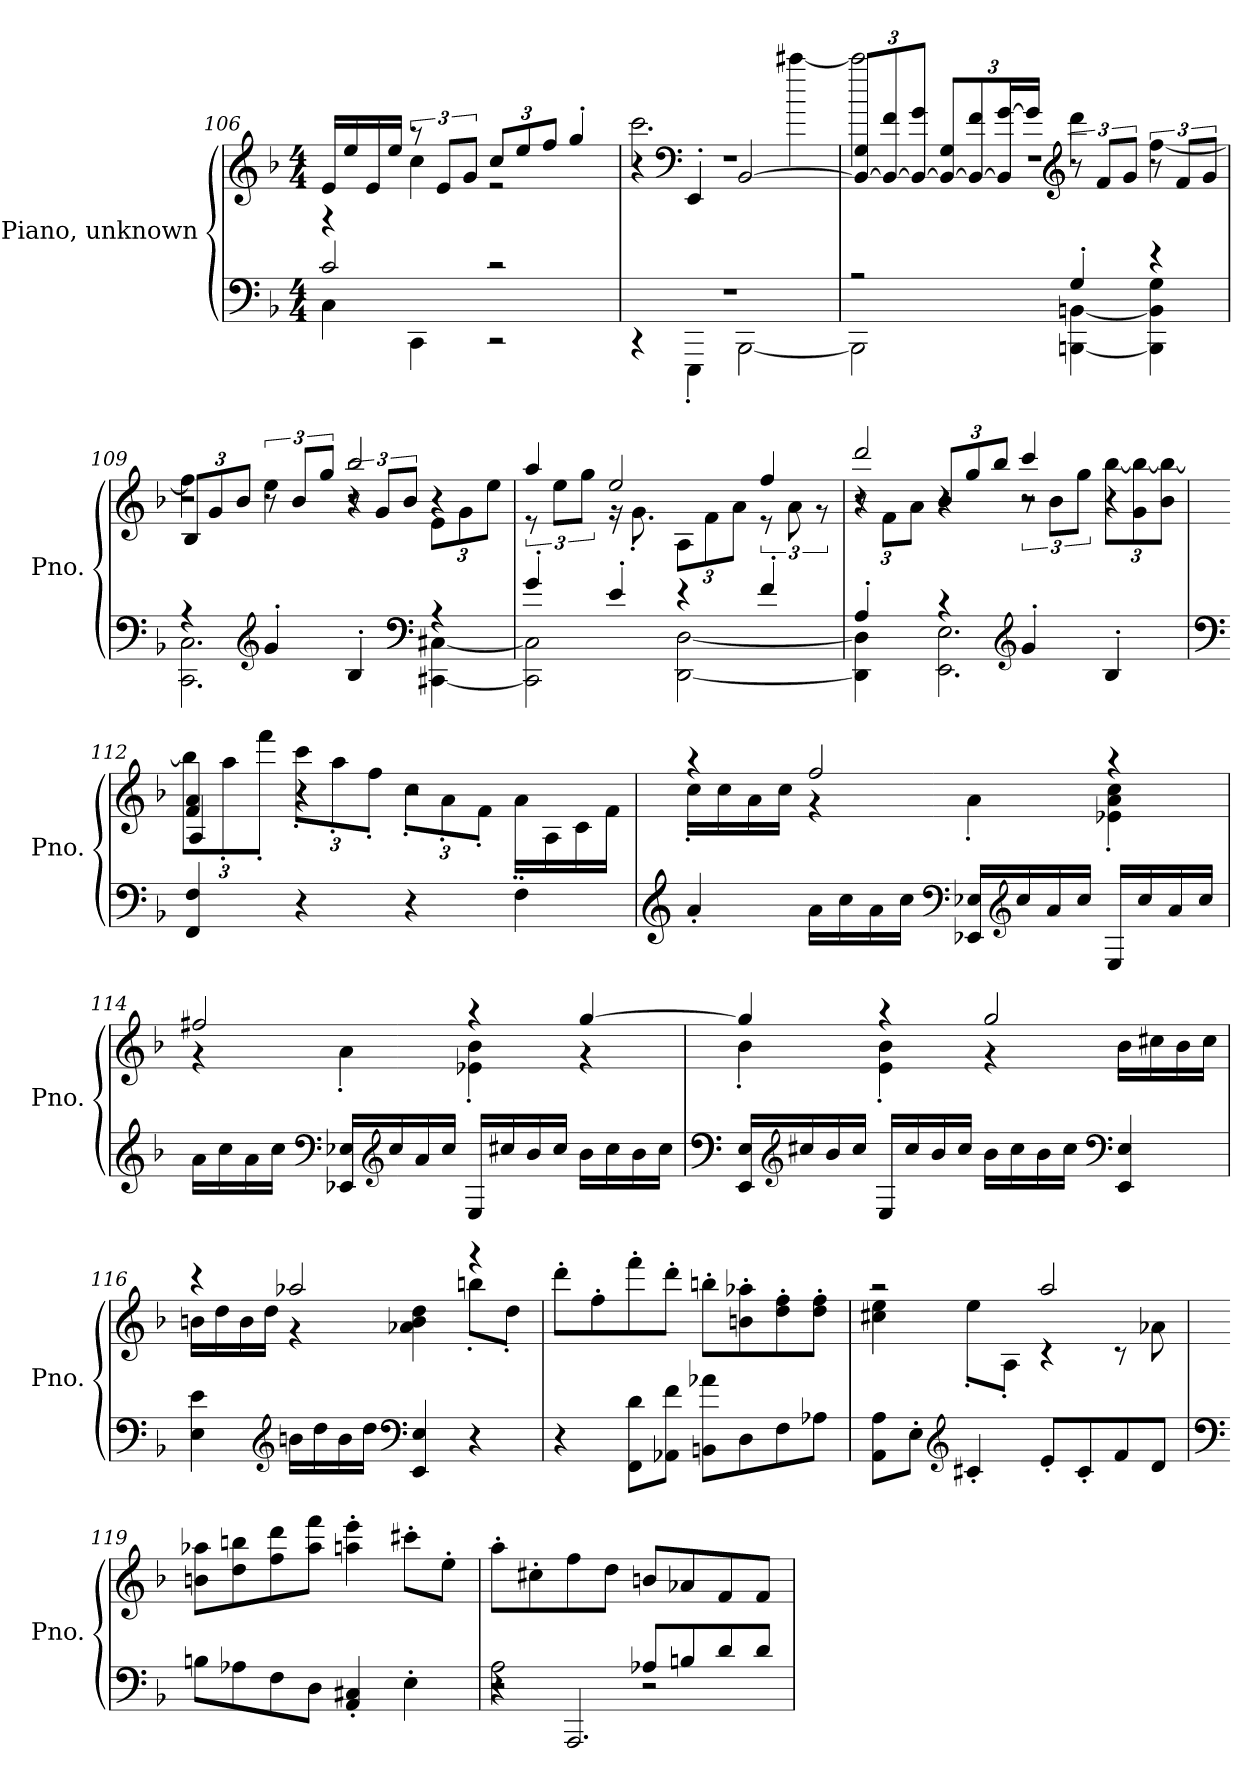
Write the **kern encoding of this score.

**kern	**kern
*part1	*part1
*staff2	*staff1
*I"Piano, unknown	*
*I'Pno.	*
*clefF4	*clefG2
*k[b-]	*k[b-]
*M4/4	*M4/4
=106	=106
*^	*^
2c/	4C\	16e/LL	4r
.	.	16ee/	.
.	.	16e/	.
.	.	16ee/JJ	.
.	4CC\	12r	4cc\
.	.	12e/L	.
.	.	12g/J	.
*	*	*Xbrackettup	*
2r	2r	12cc/L	2r
.	.	12ee/	.
.	.	12ff/J	.
.	.	4gg'/	.
=107	=107	=107	=107
*	*	*	*^
1r	4r	1r	2.ccc\	4r
*	*	*clefF4	*	*
.	4EEE'\	.	.	4EE'/
.	[2BBB-\	.	.	[2BB-/
.	.	.	[4ccc#X\	.
!!LO:LB:g=z	!!	!!
=108	=108	=108	=108	=108
2r	2BBB-\]	1r	2ccc#\]	12BB-/_ 12G/L
.	.	.	.	12BB-/_ 12f/
.	.	.	.	12BB-/_ 12g/J
.	.	.	.	12BB-/_ 12G/L
.	.	.	.	12BB-/_ 12f/
.	.	.	.	24BB-/] [24g/L
.	.	.	.	24g/JJ]
*	*	*clefG2	*	*
*	*	*	*	*brackettup
4G'/	[4BBBn\ [4BBn\	.	4ddd\	12r
.	.	.	.	12f/L
.	.	.	.	12g/J
4r	4BBB\] 4BB\] 4G\	.	[4ff\	12r
.	.	.	.	12f/L
.	.	.	.	12g/J
=109	=109	=109	=109	=109
*	*	*	*	*Xbrackettup
4r	2.CC\ 2.C\	2r	4ff\]	12B-/L
.	.	.	.	12g/
.	.	.	.	12b-/J
*clefG2	*	*	*	*
*	*	*	*	*brackettup
4g'/	.	.	4ee\	12r
.	.	.	.	12b-/L
.	.	.	.	12gg/J
4B-'/	.	2bb-/	4r	12r
.	.	.	.	12g/L
.	.	.	.	12b-/J
*clefF4	*	*	*	*
*	*	*	*Xbrackettup	*
4r	[4CC#X\ [4C#X\	.	12e\L	4r
.	.	.	12g\	.
.	.	.	12ee\J	.
*	*	*	*v	*v
!!LO:LB:g=z
=110	=110	=110	=110
*	*	*	*brackettup
4g'/	2CC#\] 2C#\]	4aa/	12r
.	.	.	12ee\L
.	.	.	12gg\J
4e'/	.	2ee/	16r
.	.	.	8.g'\
*	*	*	*Xbrackettup
4r	[2DD\ [2D\	.	12A\L
.	.	.	12f\
.	.	.	12a\J
*	*	*	*brackettup
4f'/	.	4ff/	12r
.	.	.	12a\
.	.	.	12r
=111	=111	=111	=111
*	*	*	*^
4A'/	4DD\] 4D\]	4r	12r	2ddd/
.	.	.	12f\L	.
.	.	.	12a\J	.
*	*	*Xbrackettup	*	*
4r	2.EE\ 2.E\	12b-/L	4r	.
.	.	12gg/	.	.
.	.	12bb-/J	.	.
*clefG2	*	*	*	*
*	*	*	*brackettup	*
4g'/	.	4ccc/	12r	2r
.	.	.	12b-\L	.
.	.	.	12gg\J	.
*	*	*	*Xbrackettup	*
4B-'/	.	4r	[12bb-\L	.
.	.	.	12g\ 12bb-\_	.
.	.	.	12b-\ 12bb-\_J	.
*v	*v	*	*	*
=112	=112	=112	=112
*clefF4	*	*	*
4FF/ 4F/	4f/ 4a/	12bb-\L]	4A/
.	.	12aa'\	.
.	.	12fff'\J	.
4r	4r	12ccc'\L	4r
.	.	12aa'\	.
.	.	12ff'\J	.
4r	2r	12cc'\L	2r
.	.	12a'\	.
.	.	12f'\J	.
4F'\	.	16a'\LL	.
.	.	16A\	.
.	.	16c\	.
.	.	16f\JJ	.
*	*v	*v	*v
!!LO:LB:g=z
=113	=113
*clefG2	*
*	*^
4a'/	4r	16cc'\LL
.	.	16cc\
.	.	16a\
.	.	16cc\JJ
16a\LL	2ff/	4r
16cc\	.	.
16a\	.	.
16cc\JJ	.	.
*clefF4	*	*
16EE-X/ 16E-X/LL	.	4a'\
*clefG2	*	*
16cc/	.	.
16a/	.	.
16cc/JJ	.	.
16E-/LL	4r	4e-X\' 4a\' 4cc\'
16cc/	.	.
16a/	.	.
16cc/JJ	.	.
=114	=114	=114
16a\LL	2ff#X/	4r
16cc\	.	.
16a\	.	.
16cc\JJ	.	.
*clefF4	*	*
16EE-X/ 16E-X/LL	.	4a'\
*clefG2	*	*
16cc/	.	.
16a/	.	.
16cc/JJ	.	.
16E-/LL	4r	4e-X\' 4b-\'
16cc#X/	.	.
16b-/	.	.
16cc#/JJ	.	.
16b-\LL	[4gg/	4r
16cc#\	.	.
16b-\	.	.
16cc#\JJ	.	.
!!LO:LB:g=z	!!
=115	=115	=115
*clefF4	*	*
16EE/ 16E/LL	4gg/]	4b-'\
*clefG2	*	*
16cc#X/	.	.
16b-/	.	.
16cc#/JJ	.	.
16E/LL	4r	4e\' 4b-\'
16cc#/	.	.
16b-/	.	.
16cc#/JJ	.	.
16b-\LL	2gg/	4r
16cc#\	.	.
16b-\	.	.
16cc#\JJ	.	.
*clefF4	*	*
4EE/ 4E/	.	16b-\LL
.	.	16cc#X\
.	.	16b-\
.	.	16cc#\JJ
=116	=116	=116
4E\ 4e\	4r	16bn\LL
.	.	16dd\
.	.	16b\
.	.	16dd\JJ
*clefG2	*	*
16bn\LL	2aa-X/	4r
16dd\	.	.
16b\	.	.
16dd\JJ	.	.
*clefF4	*	*
4EE/ 4E/	.	4a-X\ 4b\ 4dd\
4r	4r	8bbn'\L
.	.	8dd'\J
*	*v	*v
!!LO:LB:g=z
=117	=117
4r	8ddd'\L
.	8ff'\
8FF\ 8d\L	8fff'\
8AA-X\ 8f\J	8ddd'\J
8BBn\ 8a-X\L	8bbn'\L
8D\	8bn\' 8aa-X\'
8F\	8dd\' 8ff\'
8A-X\J	8dd\' 8ff\'J
=118	=118
*	*^
8AA\ 8A\L	2r	4cc#X\ 4ee\
8E'\J	.	.
*clefG2	*	*
4c#X'/	.	8ee'\L
.	.	8A'\J
8e'/L	2aa/	4r
8c#'/	.	.
8f/	.	8r
8d/J	.	8a-X\
*	*v	*v
=119	=119
*clefF4	*
8Bn\L	8bn\ 8aa-X\L
8A-X\	8dd\ 8bbn\
8F\	8ff\ 8ddd\
8D\J	8aa-\ 8fff\J
4AA/' 4C#X/'	4aan\' 4eee\'
4E'\	8ccc#X'\L
.	8ee'\J
!!LO:PB:g=z
=120	=120
*^	*
*	*^	*
2r	2A\	4r	8aa'\L
.	.	.	8cc#X'\
.	.	2.AAA/	8ff\
.	.	.	8dd\J
8A-X/L	2r	.	8bn/L
8Bn/	.	.	8a-X/
8d/	.	.	8f/
8d/J	.	.	8f/J
*v	*v	*v	*
=	=
*-	*-
